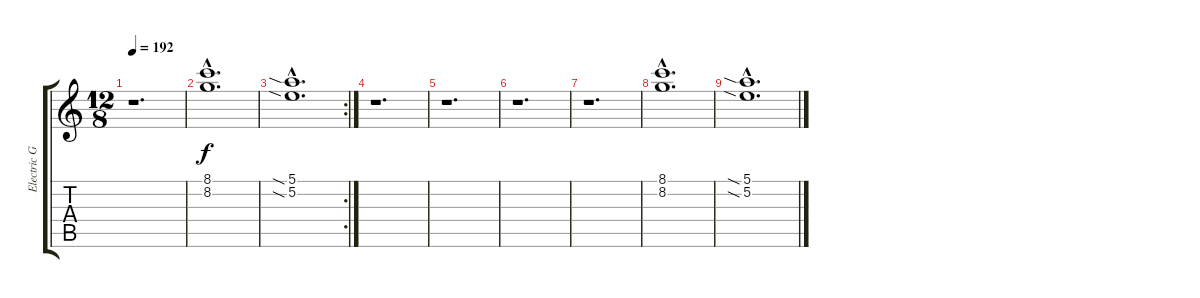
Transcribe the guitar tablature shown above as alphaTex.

\track ("Electric Guitar 2" "Electric G") {instrument overdrivenguitar}
\staff {score tabs}
\tuning (E4 B3 G3 D3 A2 E2) {hide}
\ts (12 8)
\tempo 192
\clef g2
\ks c
r.1{d dy f} |
(8.1{hac} 8.2{hac}).1{d} |
\rc 2
(5.1{sia hac} 5.2{sia hac}).1{d} |
r.1{d volume 13} |
r.1{d} |
r.1{d volume 8} |
r.1{d} |
(8.1{hac} 8.2{hac}).1{d volume 0} |
(5.1{sia hac} 5.2{sia hac}).1{d}
